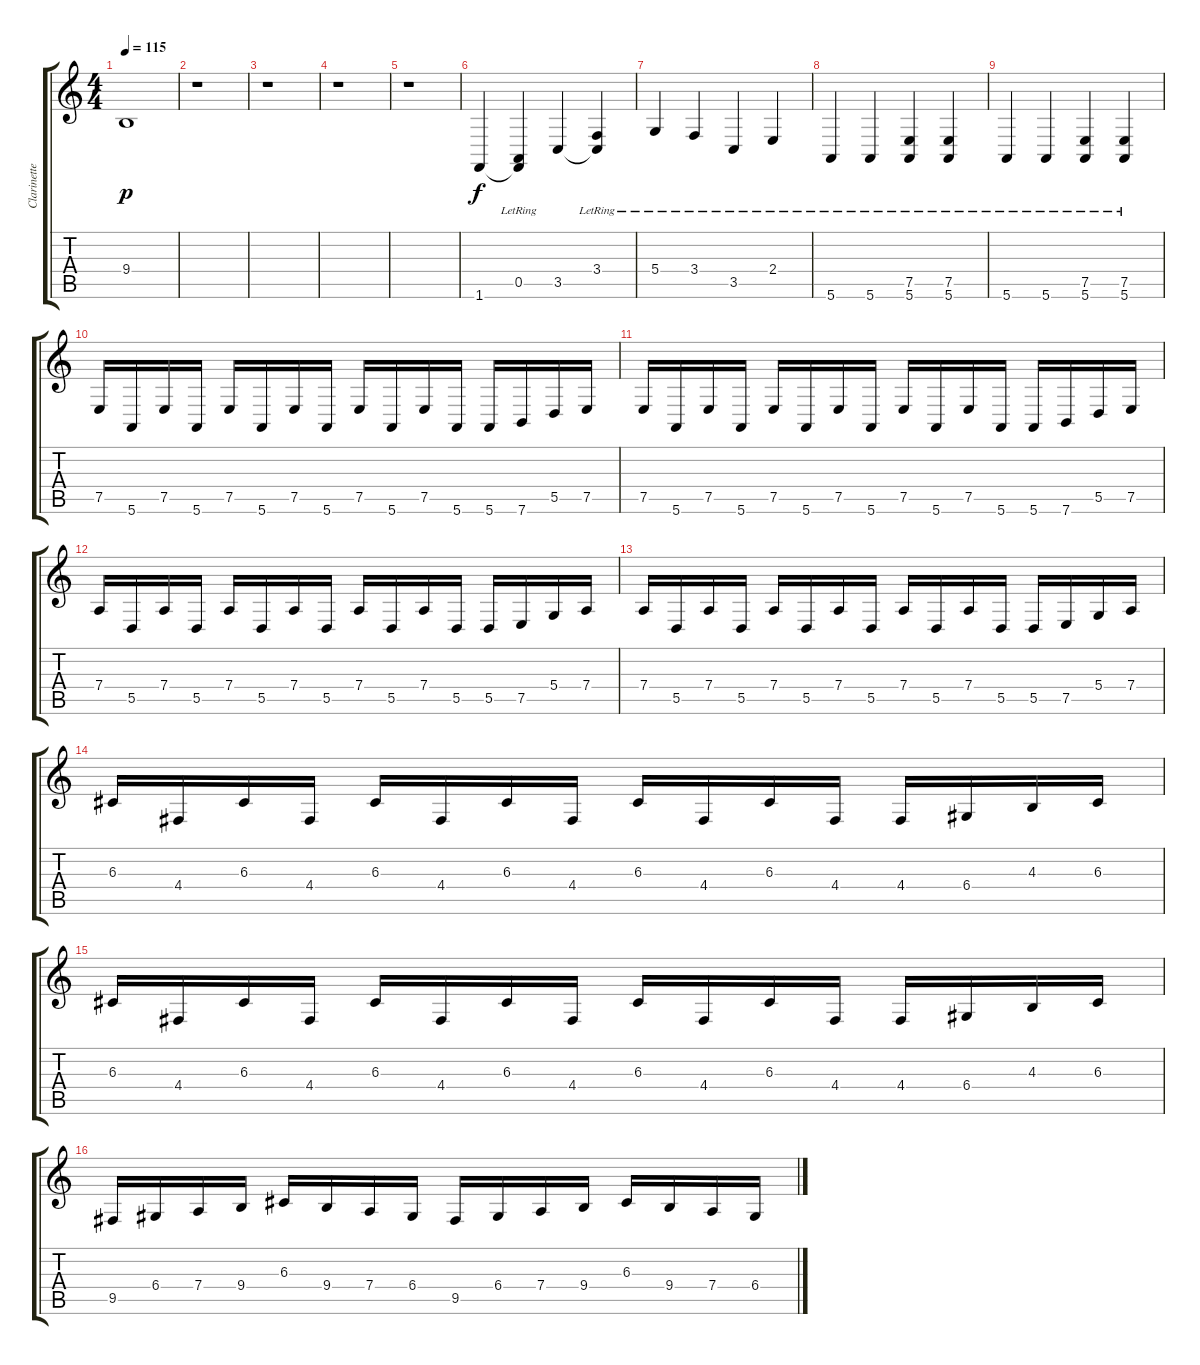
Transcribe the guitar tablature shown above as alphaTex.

\track ("Clarinettes" "Clarinette") {instrument clarinet}
\staff {score tabs}
\tuning (E4 B3 G3 D3 A2 E2) {hide}
\ts (4 4)
\tempo 115
\clef g2
\ks c
9.4.1{dy p} |
\section ("" "")
r.1 |
r.1 |
r.1 |
r.1 |
1.6.4{dy f} (0.5{lr} 1.6{t}).4 3.5.4 (3.4{lr} 3.5{t}).4 |
5.4{lr}.4 3.4{lr}.4 3.5{lr}.4 2.4{lr}.4 |
5.6{lr}.4 5.6{lr}.4 (7.5{lr} 5.6{lr}).4 (7.5{lr} 5.6{lr}).4 |
5.6{lr}.4 5.6{lr}.4 (7.5{lr} 5.6{lr}).4 (7.5{lr} 5.6{lr}).4 |
7.5.16 5.6.16 7.5.16 5.6.16 7.5.16 5.6.16 7.5.16 5.6.16 7.5.16 5.6.16 7.5.16 5.6.16 5.6.16 7.6.16 5.5.16 7.5.16 |
7.5.16 5.6.16 7.5.16 5.6.16 7.5.16 5.6.16 7.5.16 5.6.16 7.5.16 5.6.16 7.5.16 5.6.16 5.6.16 7.6.16 5.5.16 7.5.16 |
7.4.16 5.5.16 7.4.16 5.5.16 7.4.16 5.5.16 7.4.16 5.5.16 7.4.16 5.5.16 7.4.16 5.5.16 5.5.16 7.5.16 5.4.16 7.4.16 |
7.4.16 5.5.16 7.4.16 5.5.16 7.4.16 5.5.16 7.4.16 5.5.16 7.4.16 5.5.16 7.4.16 5.5.16 5.5.16 7.5.16 5.4.16 7.4.16 |
6.3.16 4.4.16 6.3.16 4.4.16 6.3.16 4.4.16 6.3.16 4.4.16 6.3.16 4.4.16 6.3.16 4.4.16 4.4.16 6.4.16 4.3.16 6.3.16 |
6.3.16 4.4.16 6.3.16 4.4.16 6.3.16 4.4.16 6.3.16 4.4.16 6.3.16 4.4.16 6.3.16 4.4.16 4.4.16 6.4.16 4.3.16 6.3.16 |
9.5.16 6.4.16 7.4.16 9.4.16 6.3.16 9.4.16 7.4.16 6.4.16 9.5.16 6.4.16 7.4.16 9.4.16 6.3.16 9.4.16 7.4.16 6.4.16
